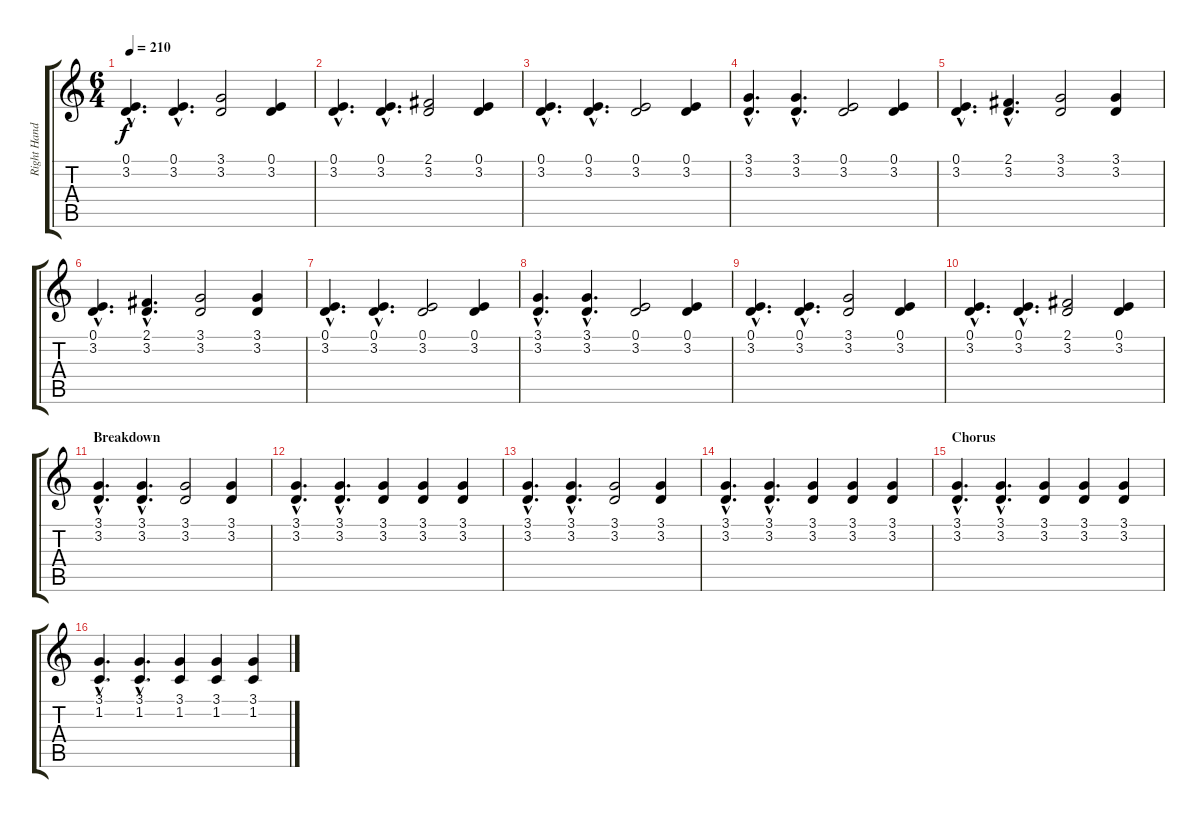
\track ("Right Hand" "Right Hand") {instrument acousticgrandpiano}
\staff {score tabs}
\tuning (E4 B3 G3 D3 A2 E2) {hide}
\ts (6 4)
\tempo 210
\clef g2
\ks c
(0.1{hac} 3.2{hac}).4{d dy f} (0.1{hac} 3.2{hac}).4{d} (3.1 3.2).2 (0.1 3.2).4 |
(0.1{hac} 3.2{hac}).4{d} (0.1{hac} 3.2{hac}).4{d} (2.1 3.2).2 (0.1 3.2).4 |
(0.1{hac} 3.2{hac}).4{d} (0.1{hac} 3.2{hac}).4{d} (0.1 3.2).2 (0.1 3.2).4 |
(3.1{hac} 3.2{hac}).4{d} (3.1{hac} 3.2{hac}).4{d} (0.1 3.2).2 (0.1 3.2).4 |
(0.1{hac} 3.2{hac}).4{d} (2.1{hac} 3.2{hac}).4{d} (3.1 3.2).2 (3.1 3.2).4 |
(0.1{hac} 3.2{hac}).4{d} (2.1{hac} 3.2{hac}).4{d} (3.1 3.2).2 (3.1 3.2).4 |
(0.1{hac} 3.2{hac}).4{d} (0.1{hac} 3.2{hac}).4{d} (0.1 3.2).2 (0.1 3.2).4 |
(3.1{hac} 3.2{hac}).4{d} (3.1{hac} 3.2{hac}).4{d} (0.1 3.2).2 (0.1 3.2).4 |
(0.1{hac} 3.2{hac}).4{d} (0.1{hac} 3.2{hac}).4{d} (3.1 3.2).2 (0.1 3.2).4 |
(0.1{hac} 3.2{hac}).4{d} (0.1{hac} 3.2{hac}).4{d} (2.1 3.2).2 (0.1 3.2).4 |
\section ("" "Breakdown")
(3.1{hac} 3.2{hac}).4{d} (3.1{hac} 3.2{hac}).4{d} (3.1 3.2).2 (3.1 3.2).4 |
(3.1{hac} 3.2{hac}).4{d} (3.1{hac} 3.2{hac}).4{d} (3.1 3.2).4 (3.1 3.2).4 (3.1 3.2).4 |
(3.1{hac} 3.2{hac}).4{d} (3.1{hac} 3.2{hac}).4{d} (3.1 3.2).2 (3.1 3.2).4 |
(3.1{hac} 3.2{hac}).4{d} (3.1{hac} 3.2{hac}).4{d} (3.1 3.2).4 (3.1 3.2).4 (3.1 3.2).4 |
\section ("" "Chorus")
(3.1{hac} 3.2{hac}).4{d} (3.1{hac} 3.2{hac}).4{d} (3.1 3.2).4 (3.1 3.2).4 (3.1 3.2).4 |
(3.1{hac} 1.2{hac}).4{d} (3.1{hac} 1.2{hac}).4{d} (3.1 1.2).4 (3.1 1.2).4 (3.1 1.2).4
